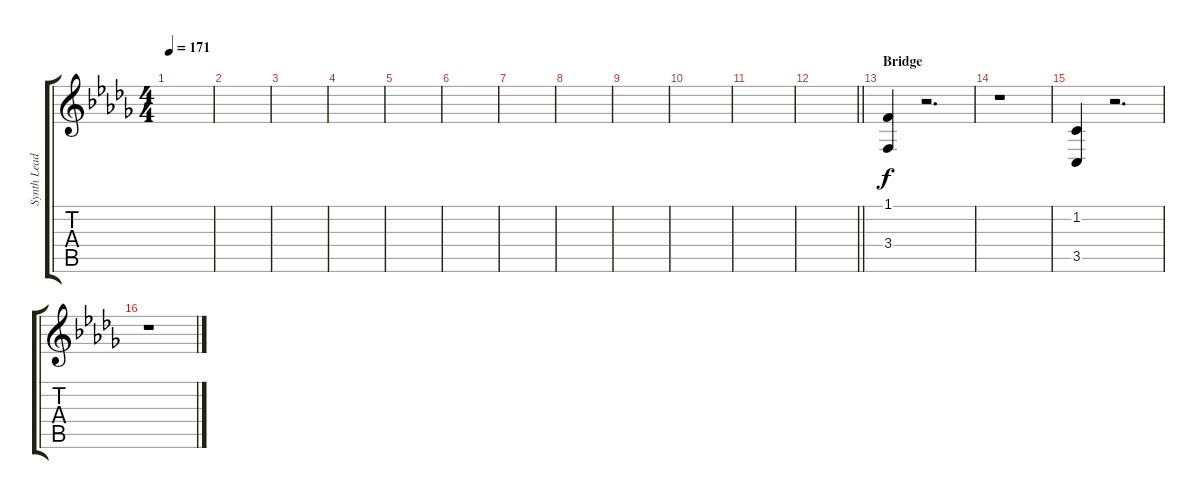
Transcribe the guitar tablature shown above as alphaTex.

\track ("Synth Lead II" "Synth Lead") {instrument fx7echoes}
\staff {score tabs}
\tuning (E4 B3 G3 D3 A2 E2) {hide}
\ts (4 4)
\tempo 171
\clef g2
\ks db
|
|
|
|
|
|
|
|
|
|
|
\barLineRight lightlight
|
\section ("" "Bridge")
(1.1 3.4).4 r.2{d} |
r.1 |
(1.2 3.5).4 r.2{d} |
r.1
